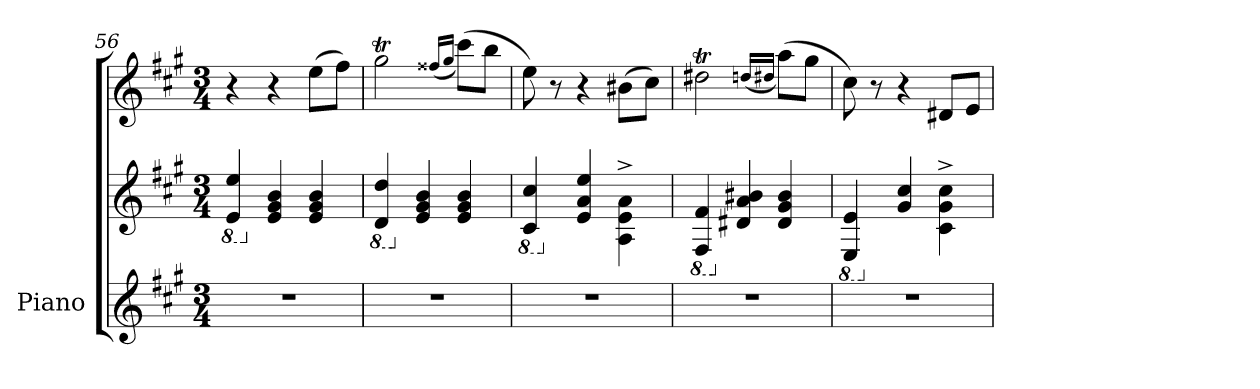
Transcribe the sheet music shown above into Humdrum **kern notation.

**kern	**kern	**kern	**dynam
*part1	*part1	*part1	*part1
*staff3	*staff2	*staff1	*staff1/2/3
*I"Piano	*	*	*
*I'Pno.	*	*	*
*clefG2	*clefG2	*clefG2	*
*k[f#c#g#]	*k[f#c#g#]	*k[f#c#g#]	*
*M3/4	*M3/4	*M3/4	*
*	*8ba	*	*
=56	=56	=56	=56
2.r	4E/ 4e/	4r	.
*	*X8ba	*	*
.	4e/ 4g#/ 4b/	4r	.
!	!	!	!LO:DY:b=2
!	!	!	!LO:DY:n=1:b
.	4e/ 4g#/ 4b/	(>8ee\L	mp mf
.	.	8ff#\J)	.
=57	=57	=57	=57
*	*8ba	*	*
2.r	4D/ 4d/	2gg#t\	.
*	*X8ba	*	*
.	4e/ 4g#/ 4b/	.	.
.	.	(<16qff##X/LL	.
.	.	16qgg#/JJ	.
.	4e/ 4g#/ 4b/	(>8ccc#\L)	.
.	.	8bb\J	.
=58	=58	=58	=58
*	*8ba	*	*
2.r	4C#/ 4c#/	8ee\)	.
.	.	8r	.
*	*X8ba	*	*
.	4e/ 4a/ 4ee/	4r	.
.	4A\^ 4e\^ 4a\^	(>8b#X\L	.
.	.	8cc#\J)	.
!!LO:LB:g=z
=59	=59	=59	=59
*	*8ba	*	*
2.r	4FF#/ 4F#/	2dd#Xt\	.
*	*X8ba	*	*
.	4d#X/ 4a/ 4b#X/	.	.
.	.	(<16qddn/LL	.
.	.	16qdd#X/JJ	.
.	4d#/ 4g#/ 4b#/	(>8aa\L)	.
.	.	8gg#\J	.
=60	=60	=60	=60
*	*8ba	*	*
2.r	4EE/ 4E/	8cc#\)	.
.	.	8r	.
*	*X8ba	*	*
.	4g#/ 4cc#/	4r	.
.	4c#\^ 4g#\^ 4cc#\^	8d#X/L	.
.	.	8e/J	.
=	=	=	=
*-	*-	*-	*-
